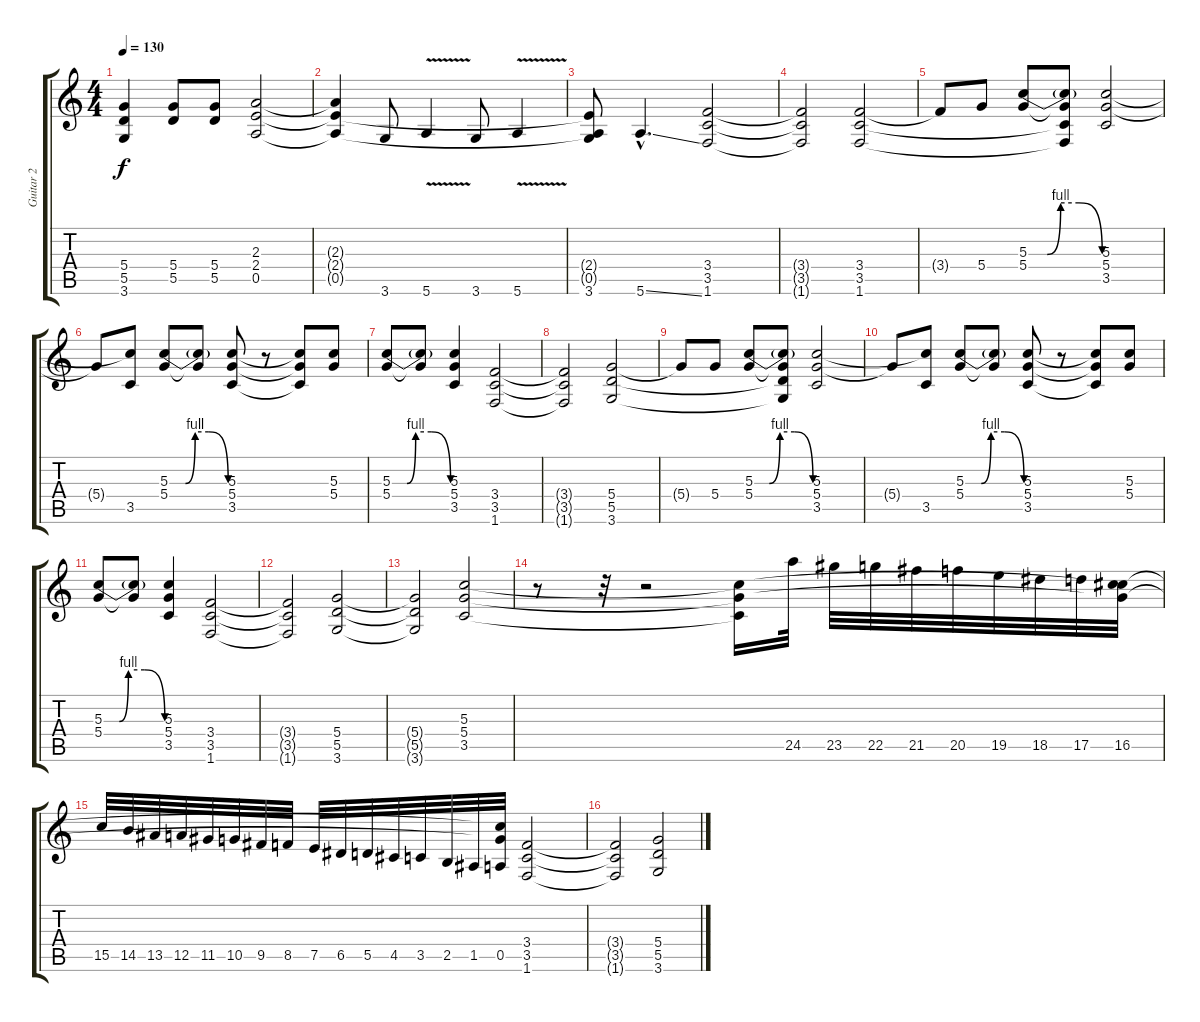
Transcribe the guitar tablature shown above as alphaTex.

\track ("Guitar 2" "Guitar 2") {instrument electricguitarclean}
\staff {score tabs}
\tuning (E4 B3 G3 D3 A2 E2) {hide}
\ts (4 4)
\tempo 130
\clef g2
\ks c
(5.4{t} 5.5{t} 3.6{t}).4{dy f} (5.4 5.5).8 (5.4 5.5).8 (2.3 2.4 0.5).2 |
(2.3{t} 2.4{t} 0.5{t}).4 3.6.8 5.6{v}.4 3.6.8 5.6{v}.4 |
(2.4{t} 0.5{t} 3.6).8 5.6{ss hac}.4{d} (3.4 3.5 1.6).2 |
(3.4{t} 3.5{t} 1.6{t}).2 (3.4 3.5 1.6).2 |
3.4{t}.8 5.4.8 (5.3{be (custom 0 0 15 0 26 4 41 4 60 0)} 5.4).8 (5.3{t} 5.4{t} 3.5{t} 1.6{t}).8 (5.3 5.4 3.5).2 |
5.4{t}.8 (5.3{t} 3.5).8 (5.3{be (custom 0 0 16 0 26 4 40 4 60 0)} 5.4).8 (5.3{t} 5.4{t}).8 (5.3 5.4 3.5).8 r.8 (5.3{t} 5.4{t} 3.5{t}).8 (5.3 5.4).8 |
(5.3{be (custom 0 0 15 0 24 4 40 4 60 0)} 5.4).8 (5.3{t} 5.4{t}).8 (5.3 5.4 3.5).4 (3.4 3.5 1.6).2 |
(3.4{t} 3.5{t} 1.6{t}).2 (5.4 5.5 3.6).2 |
5.4{t}.8 5.4.8 (5.3{be (custom 0 0 15 0 26 4 41 4 60 0)} 5.4).8 (5.3{t} 5.4{t} 5.5{t} 3.6{t}).8 (5.3 5.4 3.5).2 |
5.4{t}.8 (5.3{t} 3.5).8 (5.3{be (custom 0 0 16 0 26 4 40 4 60 0)} 5.4).8 (5.3{t} 5.4{t}).8 (5.3 5.4 3.5).8 r.8 (5.3{t} 5.4{t} 3.5{t}).8 (5.3 5.4).8 |
(5.3{be (custom 0 0 15 0 24 4 40 4 60 0)} 5.4).8 (5.3{t} 5.4{t}).8 (5.3 5.4 3.5).4 (3.4 3.5 1.6).2 |
(3.4{t} 3.5{t} 1.6{t}).2 (5.4 5.5 3.6).2 |
(5.4{t} 5.5{t} 3.6{t}).2 (5.3 5.4 3.5).2 |
r.8 r.32 r.2 (5.3{t} 5.4{t} 3.5{t}).16 24.5.32 23.5.32 22.5.32 21.5.32 20.5.32 19.5.32 18.5.32 17.5.32 (5.3{t} 5.4{t} 16.5).32 |
15.5.32 14.5.32 13.5.32 12.5.32 11.5.32 10.5.32 9.5.32 8.5.32 7.5.32 6.5.32 5.5.32 4.5.32 3.5.32 2.5.32 1.5.32 (5.3{t} 5.4{t} 0.5).32 (3.4 3.5 1.6).2 |
(3.4{t} 3.5{t} 1.6{t}).2 (5.4 5.5 3.6).2
